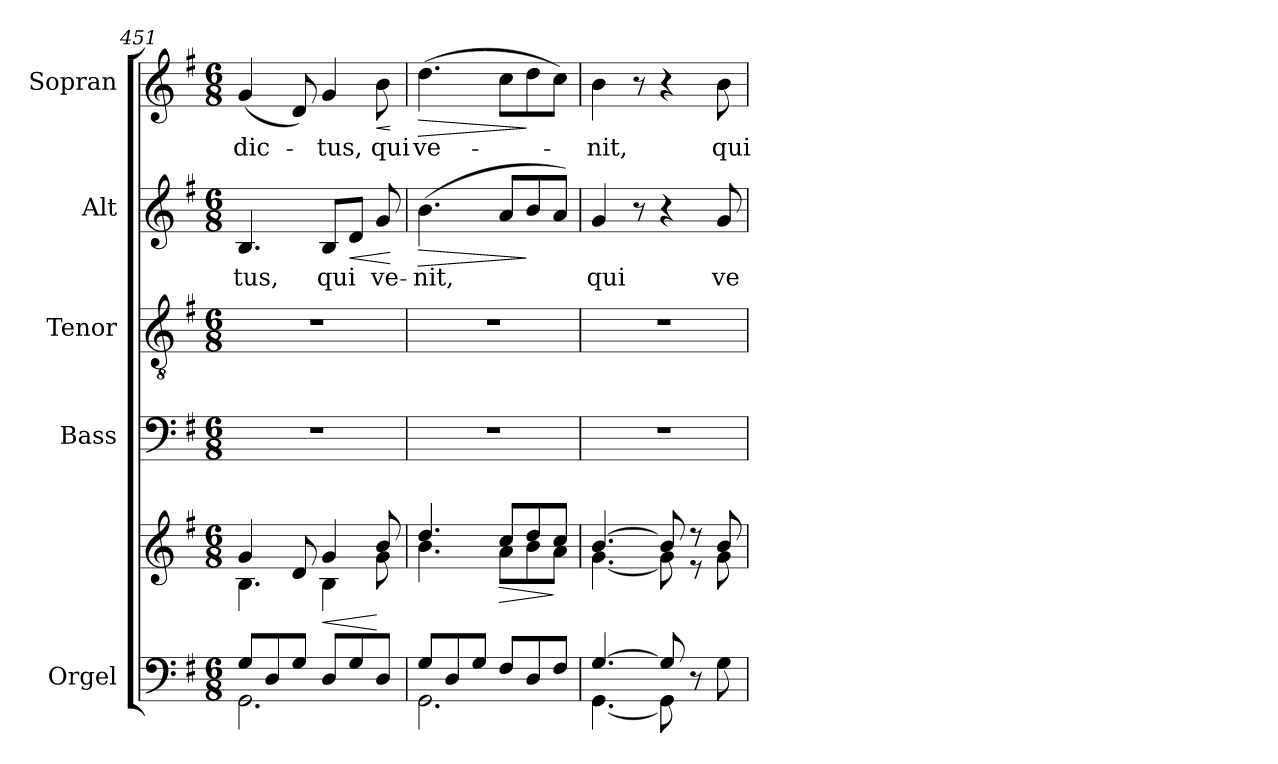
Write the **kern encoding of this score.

**kern	**kern	**dynam	**kern	**kern	**kern	**text	**dynam	**kern	**text	**dynam
*part5	*part5	*part5	*part4	*part3	*part2	*part2	*part2	*part1	*part1	*part1
*staff6	*staff5	*staff5/6	*staff4	*staff3	*staff2	*staff2	*staff2	*staff1	*staff1	*staff1
*I"Orgel	*	*	*I"Bass	*I"Tenor	*I"Alt	*	*	*I"Sopran	*	*
*I'Org.	*	*	*I'B.	*I'T.	*I'A.	*	*	*I'S.	*	*
*clefF4	*clefG2	*	*clefF4	*clefGv2	*clefG2	*	*	*clefG2	*	*
*k[f#]	*k[f#]	*	*k[f#]	*k[f#]	*k[f#]	*	*	*k[f#]	*	*
*G:	*G:	*	*G:	*G:	*G:	*	*	*G:	*	*
*M6/8	*M6/8	*	*M6/8	*M6/8	*M6/8	*	*	*M6/8	*	*
=451	=451	=451	=451	=451	=451	=451	=451	=451	=451	=451
*^	*^	*	*	*	*	*	*	*	*	*
!	!	!	!	!	!	!	!	!LO:LY:b	!	!	!LO:LY:b	!
8G/L	2.GG\	4g/	4.B\	.	2.r	2.r	4.B/	-tus,	.	(<4g/	-dic-	.
8D/	.	.	.	.	.	.	.	.	.	.	.	.
8G/J	.	8d/	.	.	.	.	.	.	.	8d/)	.	.
!	!	!	!	!LO:HP:b	!	!	!	!LO:LY:b	!	!	!LO:LY:b	!
8D/L	.	4g/	4B\	<	.	.	8B/L	qui	.	4g/	-tus,	.
!	!	!	!	!	!	!	!	!	!LO:HP:b	!	!	!
8G/	.	.	.	.	.	.	8d/J	.	<	.	.	.
!	!	!	!	!	!	!	!	!LO:LY:b	!	!	!LO:LY:b	!LO:HP:b
8D/J	.	8b/	8g\	[	.	.	8g/	ve-	.	8b\	qui	<
*v	*v	*	*	*	*	*	*	*	*	*	*	*
*	*v	*v	*	*	*	*	*	*	*	*	*
.	.	.	.	.	.	.	[	.	.	[
=452	=452	=452	=452	=452	=452	=452	=452	=452	=452	=452
*^	*^	*	*	*	*	*	*	*	*	*
!	!	!	!	!	!	!	!	!LO:LY:b	!LO:HP:b	!	!LO:LY:b	!LO:HP:b
8G/L	2.GG\	4.dd/	4.b\	.	2.r	2.r	(>4.b\	-nit,	>	(>4.dd\	ve-	>
8D/	.	.	.	.	.	.	.	.	.	.	.	.
8G/J	.	.	.	.	.	.	.	.	.	.	.	.
!	!	!	!	!LO:HP:b	!	!	!	!	!	!	!	!
8F#/L	.	8cc/L	8a\L	>	.	.	8a/L	.	.	8cc\L	.	.
8D/	.	8dd/	8b\	.	.	.	8b/	.	]	8dd\	.	]
8F#/J	.	8cc/J	8a\J	]	.	.	8a/J)	.	.	8cc\J)	.	.
=453	=453	=453	=453	=453	=453	=453	=453	=453	=453	=453	=453	=453
!	!	!	!	!	!	!	!	!LO:LY:b	!	!	!LO:LY:b	!
[>4.G/	[<4.GG\	[>4.b/	[<4.g\	.	2.r	2.r	4g/	qui	.	4b\	-nit,	.
.	.	.	.	.	.	.	8r	.	.	8r	.	.
8G/]	8GG\]	8b/]	8g\]	.	.	.	4r	.	.	4r	.	.
4ryy	8r	8r	8r	.	.	.	.	.	.	.	.	.
!	!	!	!	!	!	!	!	!LO:LY:b	!	!	!LO:LY:b	!
.	8G\	8b/	8g\	.	.	.	8g/	ve-	.	8b\	qui	.
*v	*v	*	*	*	*	*	*	*	*	*	*	*
*	*v	*v	*	*	*	*	*	*	*	*	*
=	=	=	=	=	=	=	=	=	=	=
*-	*-	*-	*-	*-	*-	*-	*-	*-	*-	*-
